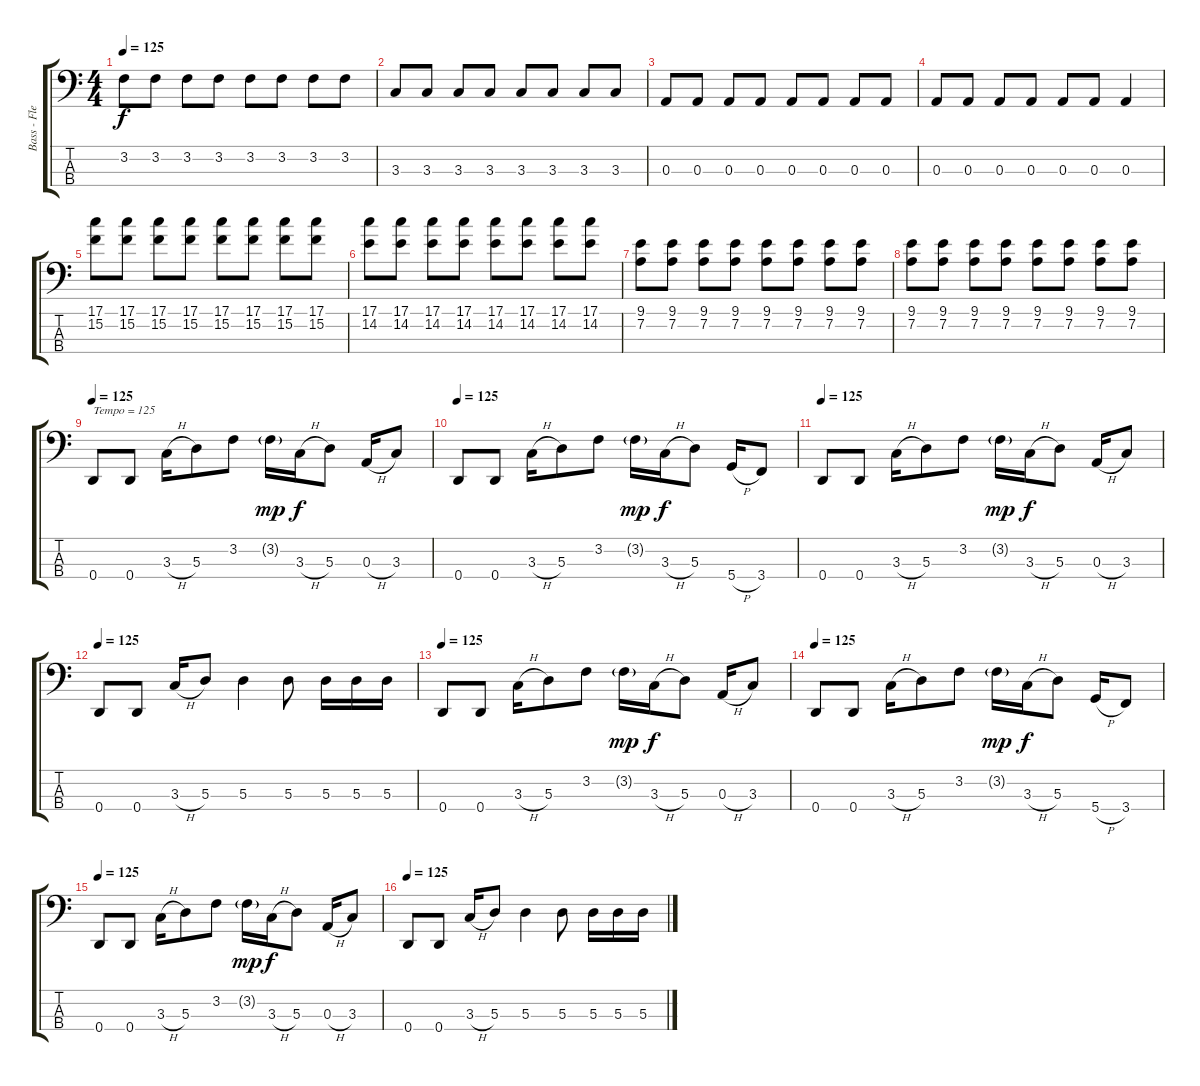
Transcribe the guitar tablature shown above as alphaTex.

\track ("Bass - Flea" "Bass - Fle") {instrument electricbassfinger}
\staff {score tabs}
\tuning (G2 D2 A1 D1) {hide}
\ts (4 4)
\tempo 125
\clef f4
\ks c
3.2.8{dy f} 3.2.8 3.2.8 3.2.8 3.2.8 3.2.8 3.2.8 3.2.8 |
3.3.8 3.3.8 3.3.8 3.3.8 3.3.8 3.3.8 3.3.8 3.3.8 |
0.3.8 0.3.8 0.3.8 0.3.8 0.3.8 0.3.8 0.3.8 0.3.8 |
0.3.8 0.3.8 0.3.8 0.3.8 0.3.8 0.3.8 0.3.4 |
(17.1 15.2).8 (17.1 15.2).8 (17.1 15.2).8 (17.1 15.2).8 (17.1 15.2).8 (17.1 15.2).8 (17.1 15.2).8 (17.1 15.2).8 |
(17.1 14.2).8 (17.1 14.2).8 (17.1 14.2).8 (17.1 14.2).8 (17.1 14.2).8 (17.1 14.2).8 (17.1 14.2).8 (17.1 14.2).8 |
(9.1 7.2).8 (9.1 7.2).8 (9.1 7.2).8 (9.1 7.2).8 (9.1 7.2).8 (9.1 7.2).8 (9.1 7.2).8 (9.1 7.2).8 |
(9.1 7.2).8 (9.1 7.2).8 (9.1 7.2).8 (9.1 7.2).8 (9.1 7.2).8 (9.1 7.2).8 (9.1 7.2).8 (9.1 7.2).8 |
\tempo 125
0.4.8{txt "Tempo = 125"} 0.4.8 3.3{h}.16 5.3.8 3.2.8 3.2{g}.16{dy mp} 3.3{h}.16{dy f} 5.3.8 0.3{h}.16 3.3.8 |
\tempo 125
0.4.8 0.4.8 3.3{h}.16 5.3.8 3.2.8 3.2{g}.16{dy mp} 3.3{h}.16{dy f} 5.3.8 5.4{h}.16 3.4.8 |
\tempo 125
0.4.8 0.4.8 3.3{h}.16 5.3.8 3.2.8 3.2{g}.16{dy mp} 3.3{h}.16{dy f} 5.3.8 0.3{h}.16 3.3.8 |
\tempo 125
0.4.8 0.4.8 3.3{h}.16 5.3.8 5.3.4 5.3.8 5.3.16 5.3.16 5.3.16 |
\tempo 125
0.4.8 0.4.8 3.3{h}.16 5.3.8 3.2.8 3.2{g}.16{dy mp} 3.3{h}.16{dy f} 5.3.8 0.3{h}.16 3.3.8 |
\tempo 125
0.4.8 0.4.8 3.3{h}.16 5.3.8 3.2.8 3.2{g}.16{dy mp} 3.3{h}.16{dy f} 5.3.8 5.4{h}.16 3.4.8 |
\tempo 125
0.4.8 0.4.8 3.3{h}.16 5.3.8 3.2.8 3.2{g}.16{dy mp} 3.3{h}.16{dy f} 5.3.8 0.3{h}.16 3.3.8 |
\tempo 125
0.4.8 0.4.8 3.3{h}.16 5.3.8 5.3.4 5.3.8 5.3.16 5.3.16 5.3.16
